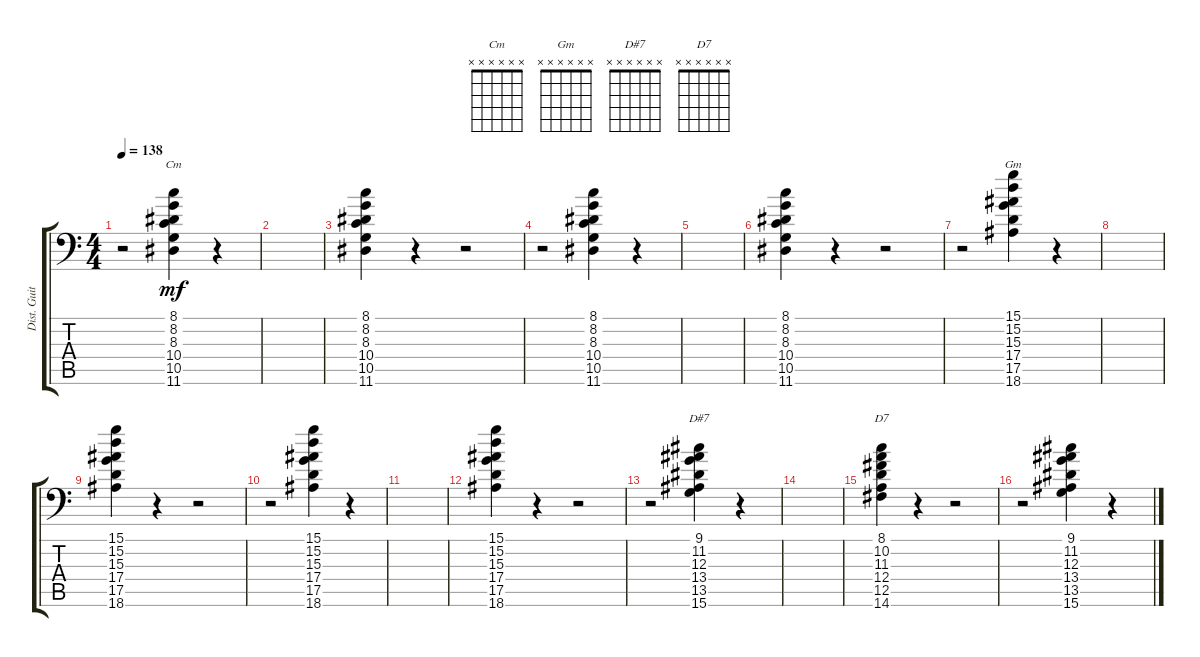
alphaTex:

\track ("Dist. Guitar" "Dist. Guit") {instrument distortionguitar}
\staff {score tabs}
\tuning (E3 B2 G2 D2 A1 E1) {hide}
\chord ("Cm" x x x x x x)
\chord ("Gm" x x x x x x)
\chord ("D#7" x x x x x x)
\chord ("D7" x x x x x x)
\ts (4 4)
\tempo 138
\clef f4
\ks c
r.2{dy mf} (8.1 8.2 8.3 10.4 10.5 11.6).4{ch "Cm"} r.4 |
|
(8.1 8.2 8.3 10.4 10.5 11.6).4 r.4 r.2 |
r.2 (8.1 8.2 8.3 10.4 10.5 11.6).4 r.4 |
|
(8.1 8.2 8.3 10.4 10.5 11.6).4 r.4 r.2 |
r.2 (15.1 15.2 15.3 17.4 17.5 18.6).4{ch "Gm"} r.4 |
|
(15.1 15.2 15.3 17.4 17.5 18.6).4 r.4 r.2 |
r.2 (15.1 15.2 15.3 17.4 17.5 18.6).4 r.4 |
|
(15.1 15.2 15.3 17.4 17.5 18.6).4 r.4 r.2 |
r.2 (9.1 11.2 12.3 13.4 13.5 15.6).4{ch "D#7"} r.4 |
|
(8.1 10.2 11.3 12.4 12.5 14.6).4{ch "D7"} r.4 r.2 |
r.2 (9.1 11.2 12.3 13.4 13.5 15.6).4 r.4
